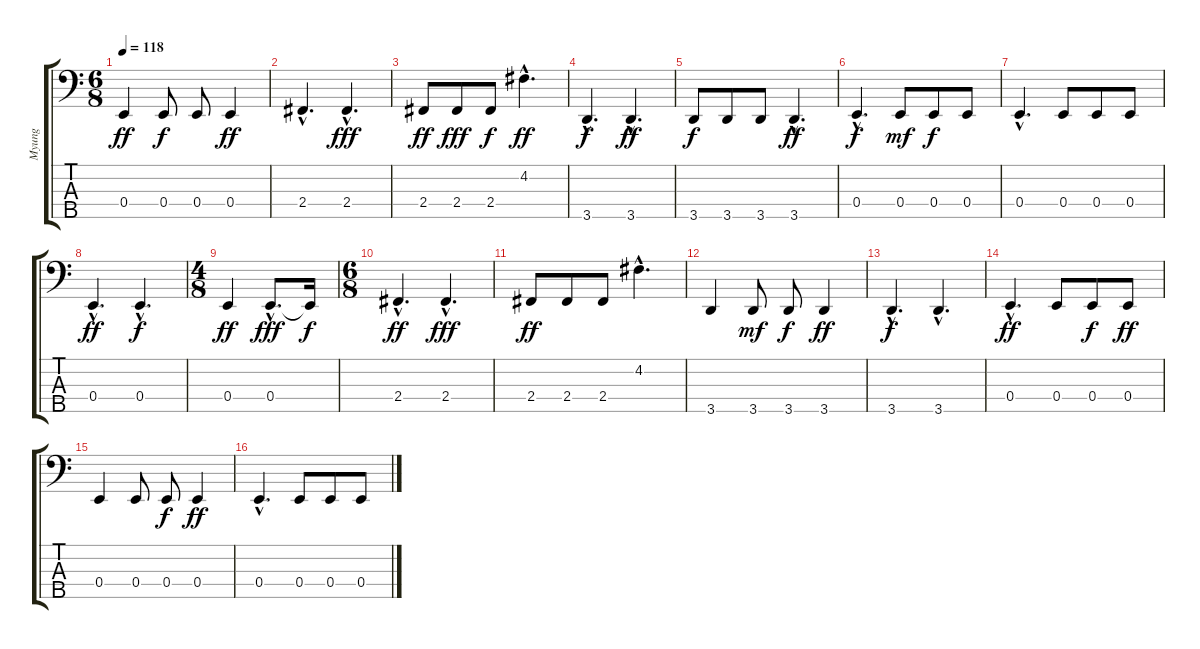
\track ("Myung" "Myung") {instrument electricbassfinger}
\staff {score tabs}
\tuning (G2 D2 A1 E1 B0) {hide}
\ts (6 8)
\tempo 118
\clef f4
\ks c
0.4.4{dy ff} 0.4.8{dy f} 0.4.8 0.4.4{dy ff} |
2.4{hac}.4{d} 2.4{hac}.4{d dy fff} |
2.4.8{dy ff} 2.4.8{dy fff} 2.4.8{dy f} 4.2{hac}.4{d dy ff} |
3.5{hac}.4{d dy f} 3.5{hac}.4{d dy ff} |
3.5.8{dy f} 3.5.8 3.5.8 3.5{hac}.4{d dy ff} |
0.4{hac}.4{d dy f} 0.4.8{dy mf} 0.4.8{dy f} 0.4.8 |
0.4{hac}.4{d} 0.4.8 0.4.8 0.4.8 |
0.4{hac}.4{d dy ff} 0.4{hac}.4{d dy f} |
\ts (4 8)
0.4.4{dy ff} 0.4{hac}.8{d dy fff} 0.4{t}.16{dy f} |
\ts (6 8)
2.4{hac}.4{d dy ff} 2.4{hac}.4{d dy fff} |
2.4.8{dy ff} 2.4.8 2.4.8 4.2{hac}.4{d} |
3.5.4 3.5.8{dy mf} 3.5.8{dy f} 3.5.4{dy ff} |
3.5{hac}.4{d dy f} 3.5{hac}.4{d} |
0.4{hac}.4{d dy ff} 0.4.8 0.4.8{dy f} 0.4.8{dy ff} |
0.4.4 0.4.8 0.4.8{dy f} 0.4.4{dy ff} |
0.4{hac}.4{d} 0.4.8 0.4.8 0.4.8
